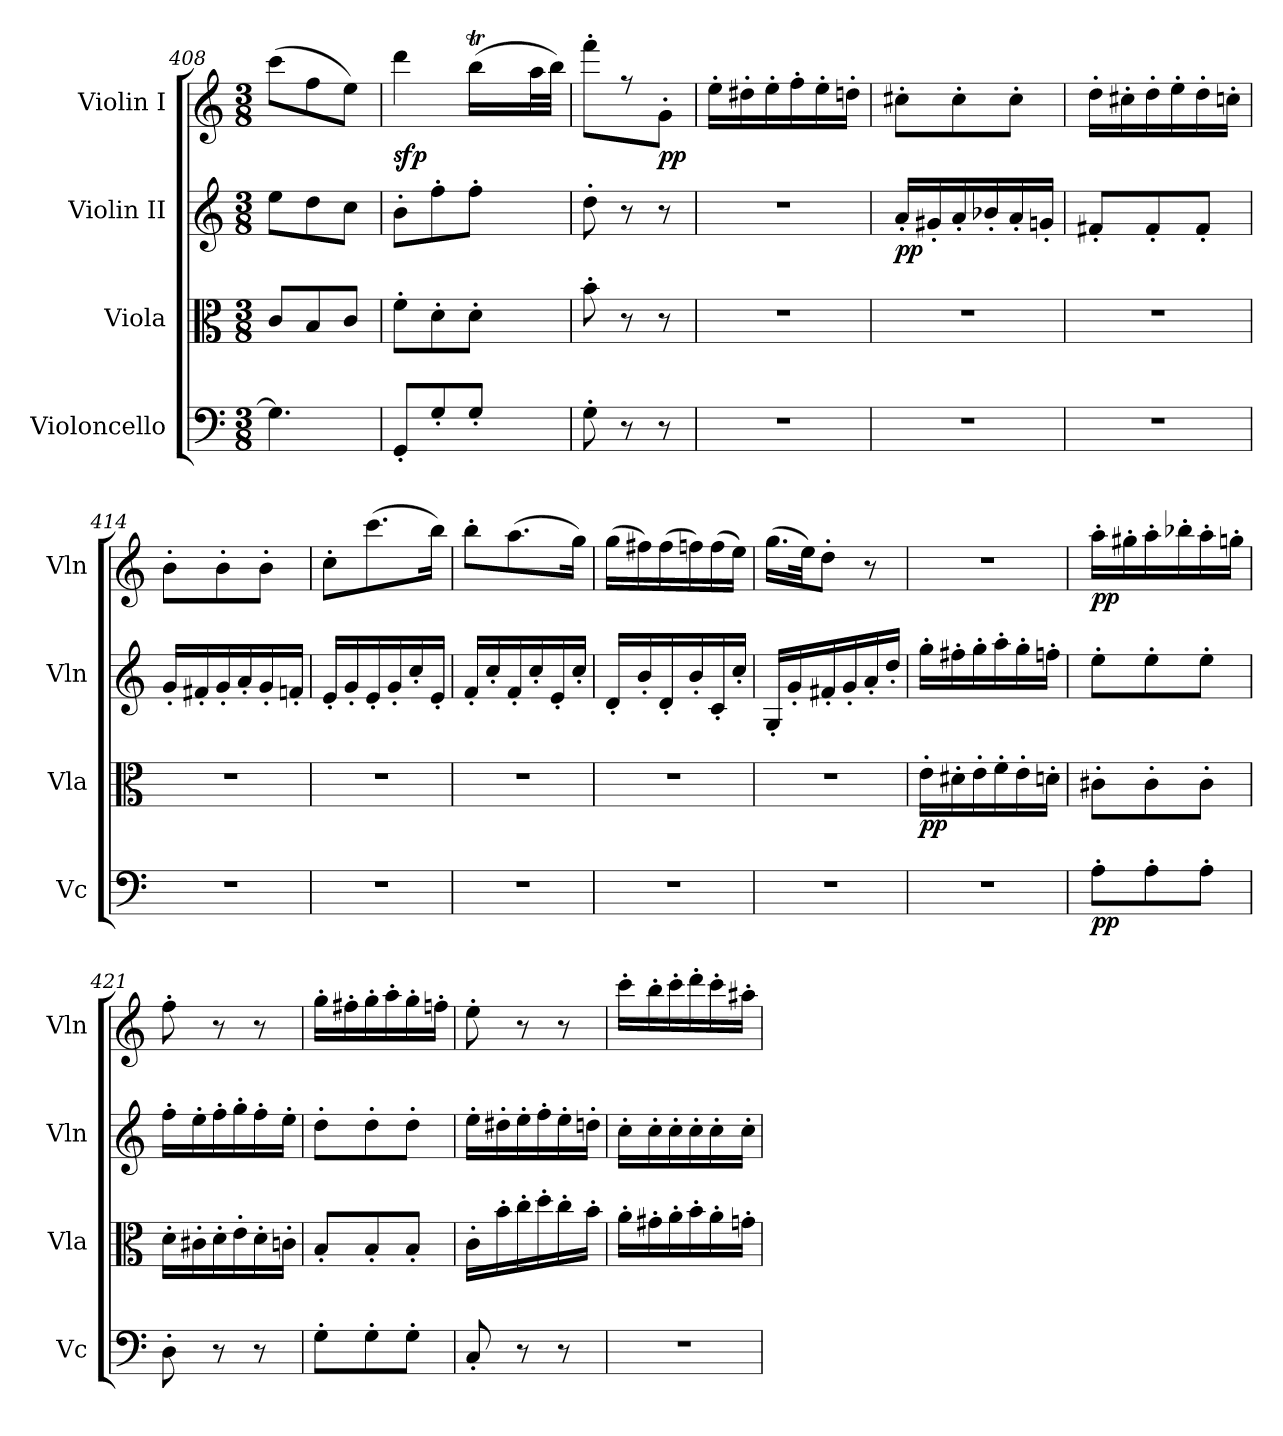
**kern	**dynam	**kern	**dynam	**kern	**dynam	**kern	**dynam
*part4	*part4	*part3	*part3	*part2	*part2	*part1	*part1
*staff4	*staff4	*staff3	*staff3	*staff2	*staff2	*staff1	*staff1
*I"Violoncello	*	*I"Viola	*	*I"Violin II	*	*I"Violin I	*
*I'Vc	*	*I'Vla	*	*I'Vln	*	*I'Vln	*
*clefF4	*	*clefC3	*	*clefG2	*	*clefG2	*
*k[]	*	*k[]	*	*k[]	*	*k[]	*
*M3/8	*	*M3/8	*	*M3/8	*	*M3/8	*
=408	=408	=408	=408	=408	=408	=408	=408
4.G\]	.	8c/L	.	8ee\L	.	(8ccc\L	.
.	.	8B/	.	8dd\	.	8ff\	.
.	.	8c/J	.	8cc\J	.	8ee\J)	.
=409	=409	=409	=409	=409	=409	=409	=409
*	*	*	*	*	*	*^	*
!	!	!	!	!	!	!	!	!LO:DY:b
8GG'/L	.	8f'\L	.	8b'\L	.	4ddd\	4ryy	sfp
8G'/	.	8d'\	.	8ff'\	.	.	.	.
*	*	*	*	*	*	*	*Xtuplet	*
8G'/J	.	8d'\J	.	8ff'\J	.	(16bbt\LL	48bbyy	.
.	.	.	.	.	.	.	48cccyy	.
.	.	.	.	.	.	.	48bbyy	.
.	.	.	.	.	.	32aa\L	16ryy	.
.	.	.	.	.	.	32bb\JJJ)	.	.
*	*	*	*	*	*	*v	*v	*
=410	=410	=410	=410	=410	=410	=410	=410
8G'\	.	8b'\	.	8dd'\	.	8fff'\L	.
8r	.	8r	.	8r	.	8r	.
!	!	!	!	!	!	!	!LO:DY:b
8r	.	8r	.	8r	.	8g'\J	pp
=411	=411	=411	=411	=411	=411	=411	=411
4.r	.	4.r	.	4.r	.	16ee'\LL	.
.	.	.	.	.	.	16dd#X'\	.
.	.	.	.	.	.	16ee'\	.
.	.	.	.	.	.	16ff'\	.
.	.	.	.	.	.	16ee'\	.
.	.	.	.	.	.	16ddn'\JJ	.
=412	=412	=412	=412	=412	=412	=412	=412
!	!	!	!	!	!LO:DY:b	!	!
4.r	.	4.r	.	16a'/LL	pp	8cc#X'\L	.
.	.	.	.	16g#X'/	.	.	.
.	.	.	.	16a'/	.	8cc#'\	.
.	.	.	.	16b-X'/	.	.	.
.	.	.	.	16a'/	.	8cc#'\J	.
.	.	.	.	16gn'/JJ	.	.	.
!!LO:LB:g=z
=413	=413	=413	=413	=413	=413	=413	=413
4.r	.	4.r	.	8f#X'/L	.	16dd'\LL	.
.	.	.	.	.	.	16cc#X'\	.
.	.	.	.	8f#'/	.	16dd'\	.
.	.	.	.	.	.	16ee'\	.
.	.	.	.	8f#'/J	.	16dd'\	.
.	.	.	.	.	.	16ccn'\JJ	.
=414	=414	=414	=414	=414	=414	=414	=414
4.r	.	4.r	.	16g'/LL	.	8b'\L	.
.	.	.	.	16f#X'/	.	.	.
.	.	.	.	16g'/	.	8b'\	.
.	.	.	.	16a'/	.	.	.
.	.	.	.	16g'/	.	8b'\J	.
.	.	.	.	16fn'/JJ	.	.	.
=415	=415	=415	=415	=415	=415	=415	=415
4.r	.	4.r	.	16e'/LL	.	8cc'\L	.
.	.	.	.	16g'/	.	.	.
.	.	.	.	16e'/	.	(8.ccc\	.
.	.	.	.	16g'/	.	.	.
.	.	.	.	16cc'/	.	.	.
.	.	.	.	16e'/JJ	.	16bb\Jk)	.
=416	=416	=416	=416	=416	=416	=416	=416
4.r	.	4.r	.	16f'/LL	.	8bb'\L	.
.	.	.	.	16cc'/	.	.	.
.	.	.	.	16f'/	.	(8.aa\	.
.	.	.	.	16cc'/	.	.	.
.	.	.	.	16e'/	.	.	.
.	.	.	.	16cc'/JJ	.	16gg\Jk)	.
=417	=417	=417	=417	=417	=417	=417	=417
4.r	.	4.r	.	16d'/LL	.	(16gg\LL	.
.	.	.	.	16b'/	.	16ff#X\)	.
.	.	.	.	16d'/	.	(16ff#\	.
.	.	.	.	16b'/	.	16ffn\)	.
.	.	.	.	16c'/	.	(16ff\	.
.	.	.	.	16cc'/JJ	.	16ee\JJ)	.
=418	=418	=418	=418	=418	=418	=418	=418
4.r	.	4.r	.	16G'/LL	.	(16.gg\LL	.
.	.	.	.	16g'/	.	.	.
.	.	.	.	.	.	32ee\JK)	.
.	.	.	.	16f#X'/	.	8dd'\J	.
.	.	.	.	16g'/	.	.	.
.	.	.	.	16a'/	.	8r	.
.	.	.	.	16dd'/JJ	.	.	.
!!LO:PB:g=z
=419	=419	=419	=419	=419	=419	=419	=419
!	!	!	!LO:DY:b	!	!	!	!
4.r	.	16e'\LL	pp	16gg'\LL	.	4.r	.
.	.	16d#X'\	.	16ff#X'\	.	.	.
.	.	16e'\	.	16gg'\	.	.	.
.	.	16f'\	.	16aa'\	.	.	.
.	.	16e'\	.	16gg'\	.	.	.
.	.	16dn'\JJ	.	16ffn'\JJ	.	.	.
=420	=420	=420	=420	=420	=420	=420	=420
!	!LO:DY:b	!	!	!	!	!	!LO:DY:b
8A'\L	pp	8c#X'\L	.	8ee'\L	.	16aa'\LL	pp
.	.	.	.	.	.	16gg#X'\	.
8A'\	.	8c#'\	.	8ee'\	.	16aa'\	.
.	.	.	.	.	.	16bb-X'\	.
8A'\J	.	8c#'\J	.	8ee'\J	.	16aa'\	.
.	.	.	.	.	.	16ggn'\JJ	.
=421	=421	=421	=421	=421	=421	=421	=421
8D'\	.	16d'\LL	.	16ff'\LL	.	8ff'\	.
.	.	16c#X'\	.	16ee'\	.	.	.
8r	.	16d'\	.	16ff'\	.	8r	.
.	.	16e'\	.	16gg'\	.	.	.
8r	.	16d'\	.	16ff'\	.	8r	.
.	.	16cn'\JJ	.	16ee'\JJ	.	.	.
=422	=422	=422	=422	=422	=422	=422	=422
8G'\L	.	8B'/L	.	8dd'\L	.	16gg'\LL	.
.	.	.	.	.	.	16ff#X'\	.
8G'\	.	8B'/	.	8dd'\	.	16gg'\	.
.	.	.	.	.	.	16aa'\	.
8G'\J	.	8B'/J	.	8dd'\J	.	16gg'\	.
.	.	.	.	.	.	16ffn'\JJ	.
=423	=423	=423	=423	=423	=423	=423	=423
8C'/	.	16c'\LL	.	16ee'\LL	.	8ee'\	.
.	.	16b'\	.	16dd#X'\	.	.	.
8r	.	16cc'\	.	16ee'\	.	8r	.
.	.	16dd'\	.	16ff'\	.	.	.
8r	.	16cc'\	.	16ee'\	.	8r	.
.	.	16b'\JJ	.	16ddn'\JJ	.	.	.
!!LO:LB:g=z
=424	=424	=424	=424	=424	=424	=424	=424
4.r	.	16a'\LL	.	16cc'\LL	.	16ccc'\LL	.
.	.	16g#X'\	.	16cc'\	.	16bb'\	.
.	.	16a'\	.	16cc'\	.	16ccc'\	.
.	.	16b'\	.	16cc'\	.	16ddd'\	.
.	.	16a'\	.	16cc'\	.	16ccc'\	.
.	.	16gn'\JJ	.	16cc'\JJ	.	16aa#X'\JJ	.
=	=	=	=	=	=	=	=
*-	*-	*-	*-	*-	*-	*-	*-
